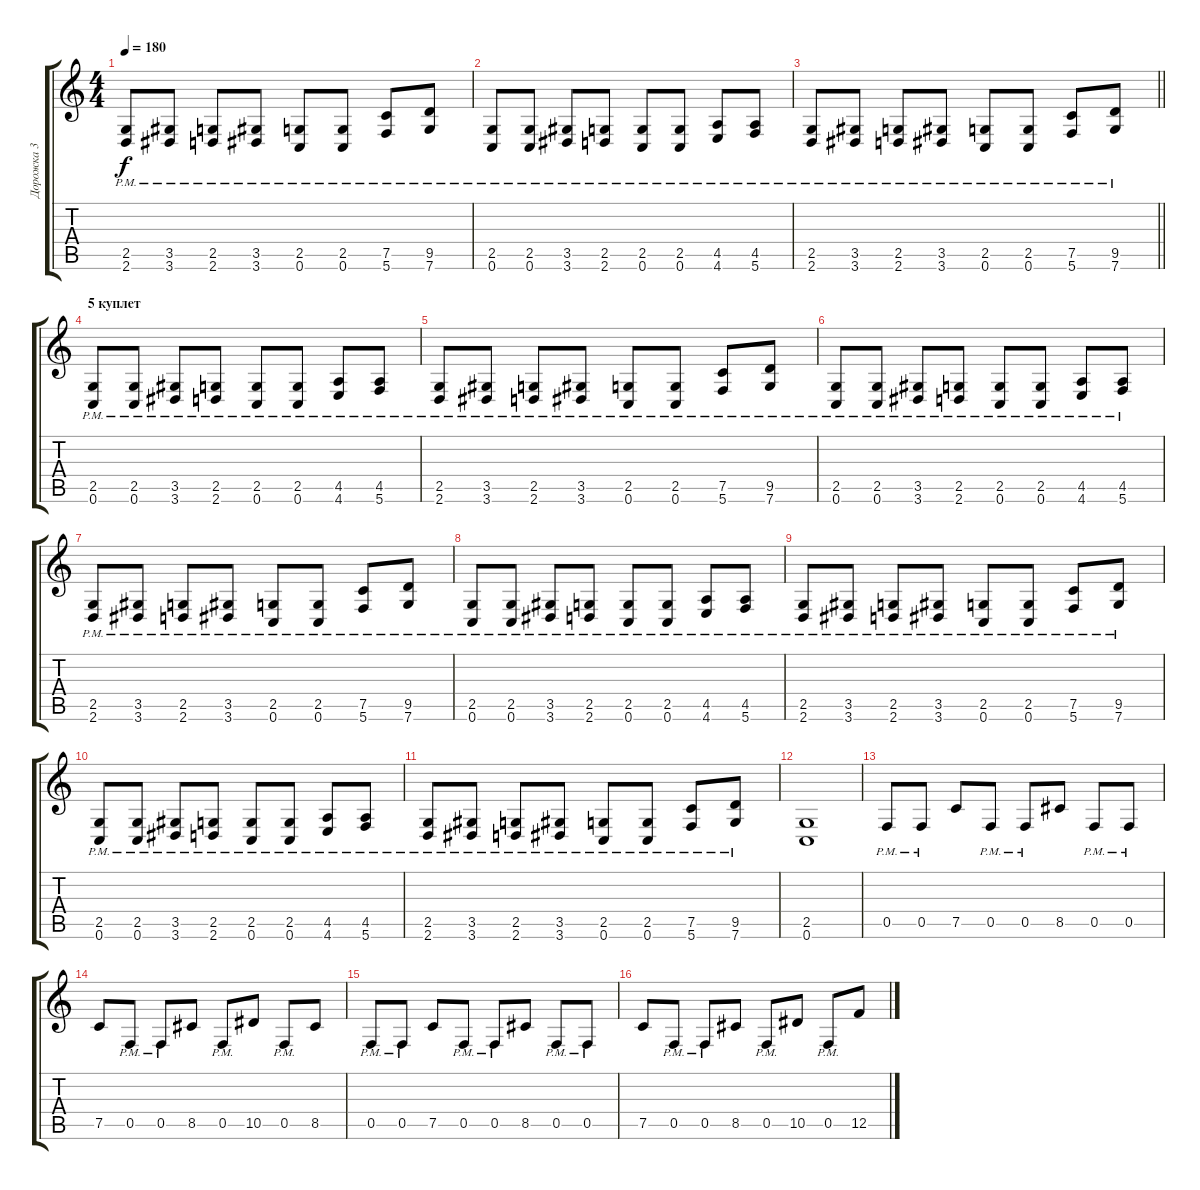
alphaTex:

\track ("Дорожка 3" "Дорожка 3") {instrument distortionguitar}
\staff {score tabs}
\tuning (C4 G3 Eb3 Bb2 F2 C2) {hide}
\ts (4 4)
\tempo 180
\clef g2
\ks c
(2.5{pm} 2.6{pm}).8{dy f} (3.5{pm} 3.6{pm}).8 (2.5{pm} 2.6{pm}).8 (3.5{pm} 3.6{pm}).8 (2.5{pm} 0.6{pm}).8 (2.5{pm} 0.6{pm}).8 (7.5{pm} 5.6{pm}).8 (9.5{pm} 7.6{pm}).8 |
(2.5{pm} 0.6{pm}).8 (2.5{pm} 0.6{pm}).8 (3.5{pm} 3.6{pm}).8 (2.5{pm} 2.6{pm}).8 (2.5{pm} 0.6{pm}).8 (2.5{pm} 0.6{pm}).8 (4.5{pm} 4.6{pm}).8 (4.5{pm} 5.6{pm}).8 |
\barLineRight lightlight
(2.5{pm} 2.6{pm}).8 (3.5{pm} 3.6{pm}).8 (2.5{pm} 2.6{pm}).8 (3.5{pm} 3.6{pm}).8 (2.5{pm} 0.6{pm}).8 (2.5{pm} 0.6{pm}).8 (7.5{pm} 5.6{pm}).8 (9.5{pm} 7.6{pm}).8 |
\section ("" "5 куплет")
(2.5{pm} 0.6{pm}).8 (2.5{pm} 0.6{pm}).8 (3.5{pm} 3.6{pm}).8 (2.5{pm} 2.6{pm}).8 (2.5{pm} 0.6{pm}).8 (2.5{pm} 0.6{pm}).8 (4.5{pm} 4.6{pm}).8 (4.5{pm} 5.6{pm}).8 |
(2.5{pm} 2.6{pm}).8 (3.5{pm} 3.6{pm}).8 (2.5{pm} 2.6{pm}).8 (3.5{pm} 3.6{pm}).8 (2.5{pm} 0.6{pm}).8 (2.5{pm} 0.6{pm}).8 (7.5{pm} 5.6{pm}).8 (9.5{pm} 7.6{pm}).8 |
(2.5{pm} 0.6{pm}).8 (2.5{pm} 0.6{pm}).8 (3.5{pm} 3.6{pm}).8 (2.5{pm} 2.6{pm}).8 (2.5{pm} 0.6{pm}).8 (2.5{pm} 0.6{pm}).8 (4.5{pm} 4.6{pm}).8 (4.5{pm} 5.6{pm}).8 |
(2.5{pm} 2.6{pm}).8 (3.5{pm} 3.6{pm}).8 (2.5{pm} 2.6{pm}).8 (3.5{pm} 3.6{pm}).8 (2.5{pm} 0.6{pm}).8 (2.5{pm} 0.6{pm}).8 (7.5{pm} 5.6{pm}).8 (9.5{pm} 7.6{pm}).8 |
(2.5{pm} 0.6{pm}).8 (2.5{pm} 0.6{pm}).8 (3.5{pm} 3.6{pm}).8 (2.5{pm} 2.6{pm}).8 (2.5{pm} 0.6{pm}).8 (2.5{pm} 0.6{pm}).8 (4.5{pm} 4.6{pm}).8 (4.5{pm} 5.6{pm}).8 |
(2.5{pm} 2.6{pm}).8 (3.5{pm} 3.6{pm}).8 (2.5{pm} 2.6{pm}).8 (3.5{pm} 3.6{pm}).8 (2.5{pm} 0.6{pm}).8 (2.5{pm} 0.6{pm}).8 (7.5{pm} 5.6{pm}).8 (9.5{pm} 7.6{pm}).8 |
(2.5{pm} 0.6{pm}).8 (2.5{pm} 0.6{pm}).8 (3.5{pm} 3.6{pm}).8 (2.5{pm} 2.6{pm}).8 (2.5{pm} 0.6{pm}).8 (2.5{pm} 0.6{pm}).8 (4.5{pm} 4.6{pm}).8 (4.5{pm} 5.6{pm}).8 |
(2.5{pm} 2.6{pm}).8 (3.5{pm} 3.6{pm}).8 (2.5{pm} 2.6{pm}).8 (3.5{pm} 3.6{pm}).8 (2.5{pm} 0.6{pm}).8 (2.5{pm} 0.6{pm}).8 (7.5{pm} 5.6{pm}).8 (9.5{pm} 7.6{pm}).8 |
(2.5 0.6).1 |
0.5{pm}.8 0.5{pm}.8 7.5.8 0.5{pm}.8 0.5{pm}.8 8.5.8 0.5{pm}.8 0.5{pm}.8 |
7.5.8 0.5{pm}.8 0.5{pm}.8 8.5.8 0.5{pm}.8 10.5.8 0.5{pm}.8 8.5.8 |
0.5{pm}.8 0.5{pm}.8 7.5.8 0.5{pm}.8 0.5{pm}.8 8.5.8 0.5{pm}.8 0.5{pm}.8 |
7.5.8 0.5{pm}.8 0.5{pm}.8 8.5.8 0.5{pm}.8 10.5.8 0.5{pm}.8 12.5.8
